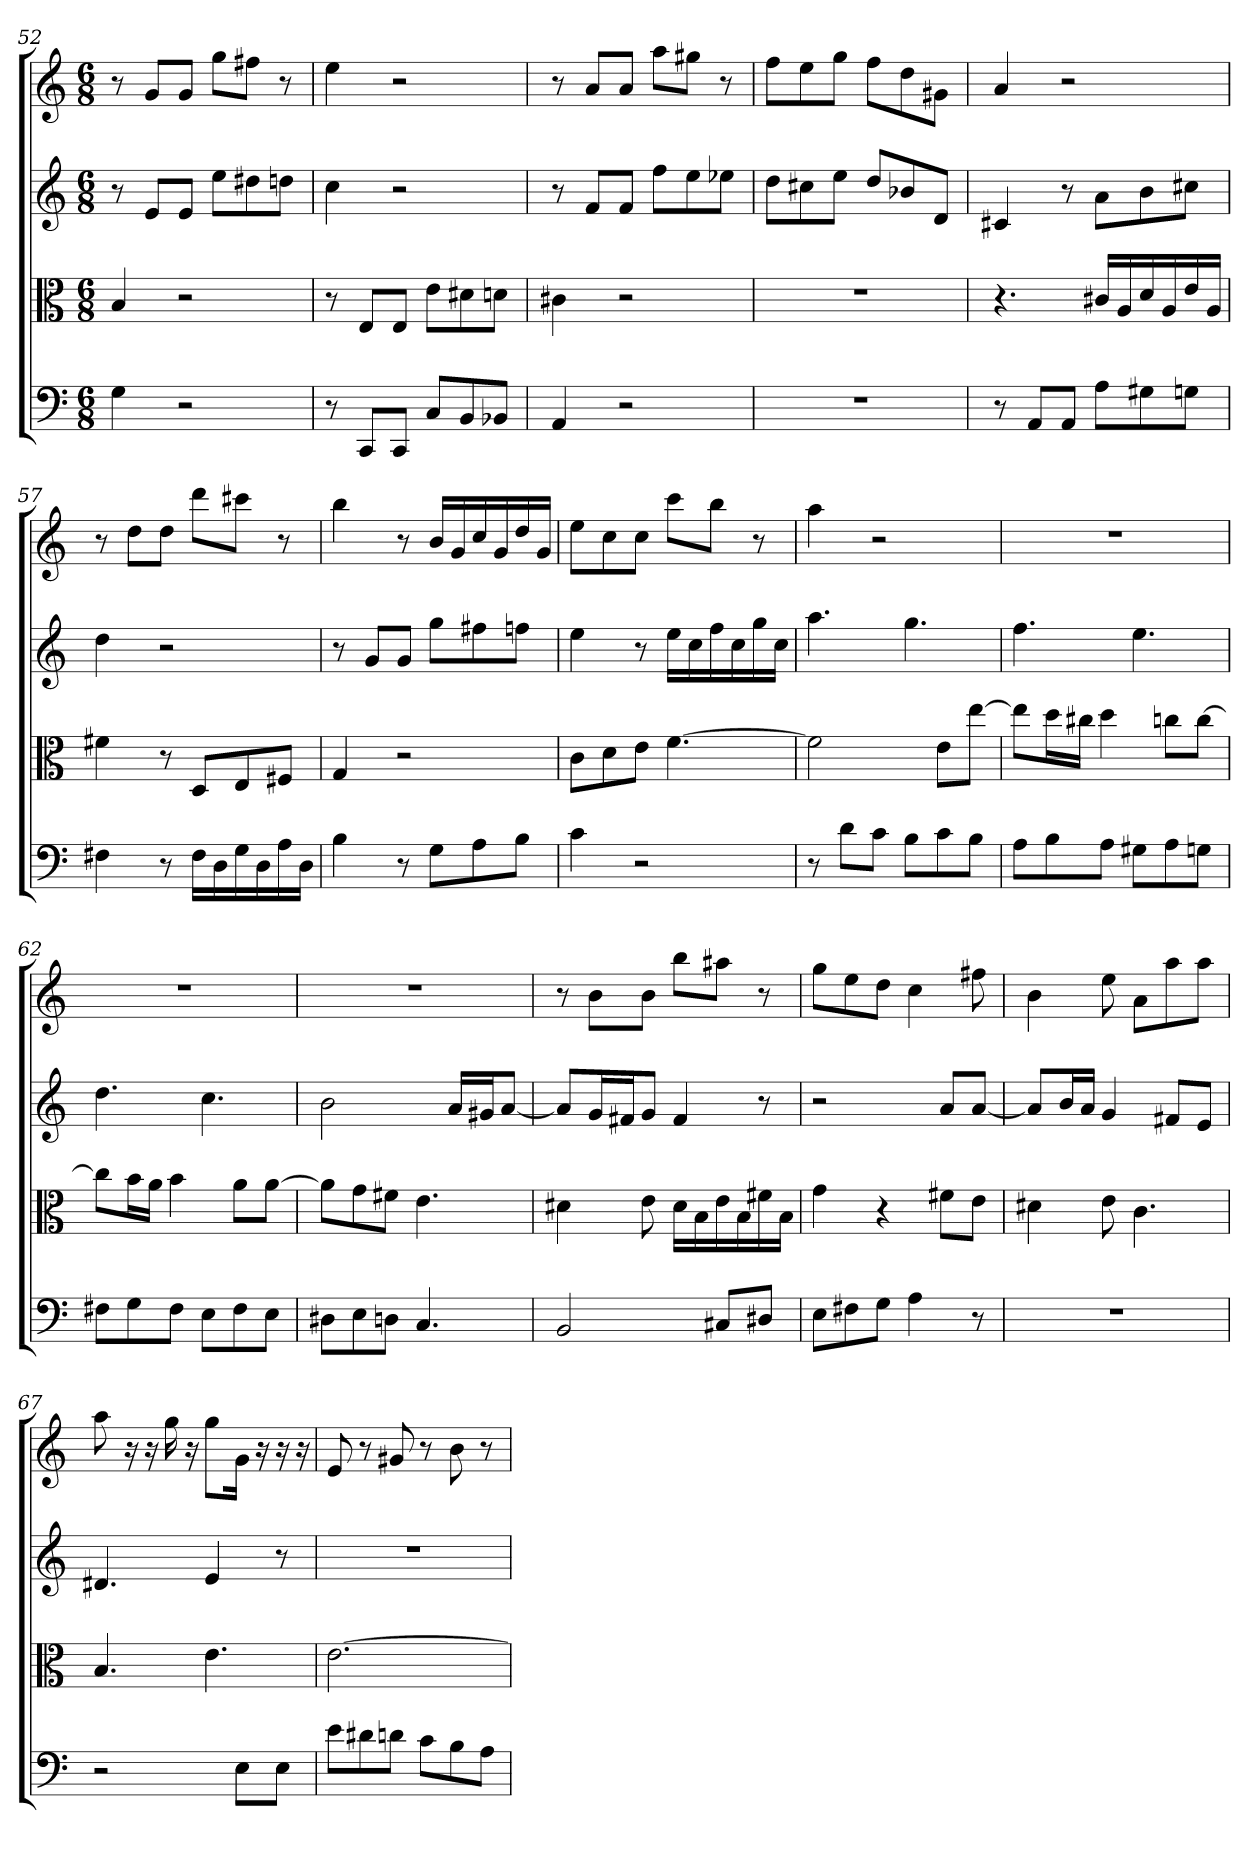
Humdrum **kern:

**kern	**kern	**kern	**kern
*part4	*part3	*part2	*part1
*staff4	*staff3	*staff2	*staff1
*clefF4	*clefC3	*clefG2	*clefG2
*k[]	*k[]	*k[]	*k[]
*C:	*C:	*C:	*C:
*M6/8	*M6/8	*M6/8	*M6/8
=52	=52	=52	=52
4G	4B	8r	8r
.	.	8e/L	8g/L
2r	2r	8e/J	8g/J
.	.	8ee\L	8gg\L
.	.	8dd#X\	8ff#X\J
.	.	8ddn\J	8r
=53	=53	=53	=53
8r	8r	4cc	4ee
8CC/L	8E/L	.	.
8CC/J	8E/J	2r	2r
8C/L	8e\L	.	.
8BB/	8d#X\	.	.
8BB-X/J	8dn\J	.	.
=54	=54	=54	=54
4AA	4c#X	8r	8r
.	.	8f/L	8a/L
2r	2r	8f/J	8a/J
.	.	8ff\L	8aa\L
.	.	8ee\	8gg#X\J
.	.	8ee-X\J	8r
=55	=55	=55	=55
2.r	2.r	8dd\L	8ff\L
.	.	8cc#X\	8ee\
.	.	8ee\J	8gg\J
.	.	8dd/L	8ff\L
.	.	8b-X/	8dd\
.	.	8d/J	8g#X\J
=56	=56	=56	=56
8r	4.r	4c#X	4a
8AA/L	.	.	.
8AA/J	.	8r	2r
8A\L	16c#X/LL	8a\L	.
.	16A/	.	.
8G#X\	16d/	8b\	.
.	16A/	.	.
8Gn\J	16e/	8cc#X\J	.
.	16A/JJ	.	.
=57	=57	=57	=57
4F#X	4f#X	4dd	8r
.	.	.	8dd\L
8r	8r	2r	8dd\J
16F#\LL	8D/L	.	8ddd\L
16D\	.	.	.
16G\	8E/	.	8ccc#X\J
16D\	.	.	.
16A\	8F#X/J	.	8r
16D\JJ	.	.	.
=58	=58	=58	=58
4B	4G	8r	4bb
.	.	8g/L	.
8r	2r	8g/J	8r
8G\L	.	8gg\L	16b/LL
.	.	.	16g/
8A\	.	8ff#X\	16cc/
.	.	.	16g/
8B\J	.	8ffn\J	16dd/
.	.	.	16g/JJ
=59	=59	=59	=59
4c	8c\L	4ee	8ee\L
.	8d\	.	8cc\
2r	8e\J	8r	8cc\J
.	[4.f	16ee\LL	8ccc\L
.	.	16cc\	.
.	.	16ff\	8bb\J
.	.	16cc\	.
.	.	16gg\	8r
.	.	16cc\JJ	.
=60	=60	=60	=60
8r	2f]	4.aa	4aa
8d\L	.	.	.
8c\J	.	.	2r
8B\L	.	4.gg	.
8c\	8e\L	.	.
8B\J	[8ee\J	.	.
=61	=61	=61	=61
8A\L	8ee\L]	4.ff	2.r
8B\	16dd\L	.	.
.	16cc#X\JJ	.	.
8A\J	4dd	.	.
8G#X\L	.	4.ee	.
8A\	8ccn\L	.	.
8Gn\J	[8cc\J	.	.
=62	=62	=62	=62
8F#X\L	8cc\L]	4.dd	2.r
8G\	16b\L	.	.
.	16a\JJ	.	.
8F#\J	4b	.	.
8E\L	.	4.cc	.
8F#\	8a\L	.	.
8E\J	[8a\J	.	.
=63	=63	=63	=63
8D#X\L	8a\L]	2b	2.r
8E\	8g\	.	.
8Dn\J	8f#X\J	.	.
4.C	4.e	.	.
.	.	16a/LL	.
.	.	16g#X/J	.
.	.	[8a/J	.
=64	=64	=64	=64
2BB	4d#X	8a/L]	8r
.	.	16g/L	8b\L
.	.	16f#X/J	.
.	8e	8g/J	8b\J
.	16d#\LL	4f#	8bb\L
.	16B\	.	.
8C#X/L	16e\	.	8aa#X\J
.	16B\	.	.
8D#X/J	16f#X\	8r	8r
.	16B\JJ	.	.
=65	=65	=65	=65
8E\L	4g	2r	8gg\L
8F#X\	.	.	8ee\
8G\J	4r	.	8dd\J
4A	.	.	4cc
.	8f#X\L	8a/L	.
8r	8e\J	[8a/J	8ff#X
=66	=66	=66	=66
2.r	4d#X	8a/L]	4b
.	.	16b/L	.
.	.	16a/JJ	.
.	8e	4g	8ee
.	4.c	.	8a\L
.	.	8f#X/L	8aa\
.	.	8e/J	8aa\J
=67	=67	=67	=67
2r	4.B	4.d#X	8aa
.	.	.	16r
.	.	.	16r
.	.	.	16gg
.	.	.	16r
.	4.e	4e	8gg\L
8E\L	.	.	16g\Jk
.	.	.	16r
8E\J	.	8r	16r
.	.	.	16r
=68	=68	=68	=68
8e\L	[2.e	2.r	8e
8d#X\	.	.	8r
8dn\J	.	.	8g#X
8c\L	.	.	8r
8B\	.	.	8b
8A\J	.	.	8r
=	=	=	=
*-	*-	*-	*-
